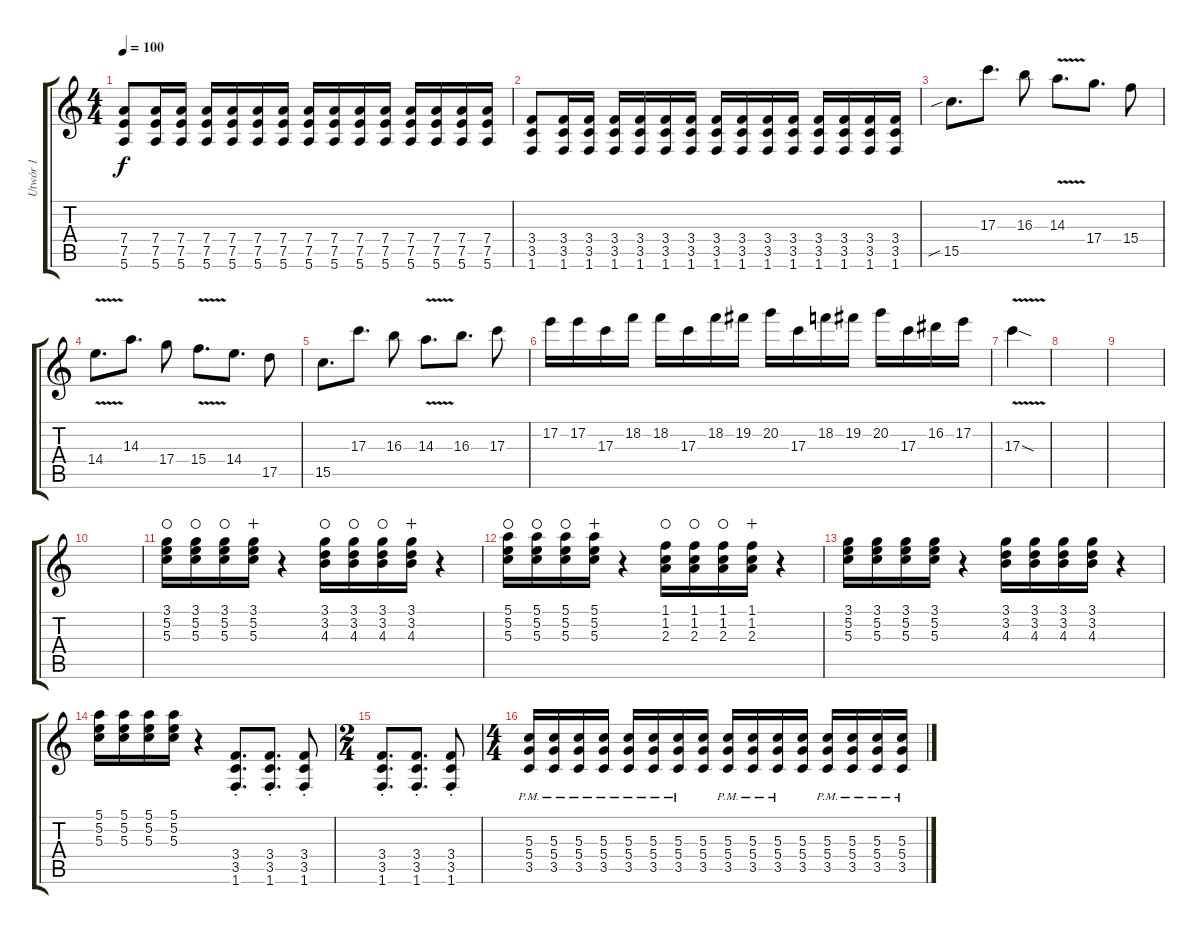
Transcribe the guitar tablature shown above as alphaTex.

\track ("Utwór 1" "Utwór 1") {instrument distortionguitar}
\staff {score tabs}
\tuning (E4 B3 G3 D3 A2 E2) {hide}
\ts (4 4)
\tempo 100
\clef g2
\ks c
(7.4 7.5 5.6).8{dy f} (7.4 7.5 5.6).16 (7.4 7.5 5.6).16 (7.4 7.5 5.6).16 (7.4 7.5 5.6).16 (7.4 7.5 5.6).16 (7.4 7.5 5.6).16 (7.4 7.5 5.6).16 (7.4 7.5 5.6).16 (7.4 7.5 5.6).16 (7.4 7.5 5.6).16 (7.4 7.5 5.6).16 (7.4 7.5 5.6).16 (7.4 7.5 5.6).16 (7.4 7.5 5.6).16 |
(3.4 3.5 1.6).8 (3.4 3.5 1.6).16 (3.4 3.5 1.6).16 (3.4 3.5 1.6).16 (3.4 3.5 1.6).16 (3.4 3.5 1.6).16 (3.4 3.5 1.6).16 (3.4 3.5 1.6).16 (3.4 3.5 1.6).16 (3.4 3.5 1.6).16 (3.4 3.5 1.6).16 (3.4 3.5 1.6).16 (3.4 3.5 1.6).16 (3.4 3.5 1.6).16 (3.4 3.5 1.6).16 |
15.5{sib}.8{d} 17.3.8{d} 16.3.8 14.3{v}.8{d} 17.4.8{d} 15.4.8 |
14.4{v}.8{d} 14.3.8{d} 17.4.8 15.4{v}.8{d} 14.4.8{d} 17.5.8 |
15.5.8{d} 17.3.8{d} 16.3.8 14.3{v}.8{d} 16.3.8{d} 17.3.8 |
17.2.16 17.2.16 17.3.16 18.2.16 18.2.16 17.3.16 18.2.16 19.2.16 20.2.16 17.3.16 18.2.16 19.2.16 20.2.16 17.3.16 16.2.16 17.2.16 |
17.3{v sod}.4 |
|
|
|
(3.1 5.2 5.3).16{volume 3 waho} (3.1 5.2 5.3).16{volume 5 waho} (3.1 5.2 5.3).16{volume 10 waho} (3.1 5.2 5.3).16{wahc} r.4 (3.1 3.2 4.3).16{volume 3 waho} (3.1 3.2 4.3).16{volume 5 waho} (3.1 3.2 4.3).16{volume 10 waho} (3.1 3.2 4.3).16{wahc} r.4 |
(5.1 5.2 5.3).16{volume 3 waho} (5.1 5.2 5.3).16{volume 5 waho} (5.1 5.2 5.3).16{volume 10 waho} (5.1 5.2 5.3).16{wahc} r.4 (1.1 1.2 2.3).16{volume 3 waho} (1.1 1.2 2.3).16{volume 5 waho} (1.1 1.2 2.3).16{volume 10 waho} (1.1 1.2 2.3).16{wahc} r.4 |
(3.1 5.2 5.3).16{volume 3} (3.1 5.2 5.3).16{volume 5} (3.1 5.2 5.3).16{volume 10} (3.1 5.2 5.3).16 r.4 (3.1 3.2 4.3).16{volume 3} (3.1 3.2 4.3).16{volume 5} (3.1 3.2 4.3).16{volume 10} (3.1 3.2 4.3).16 r.4 |
(5.1 5.2 5.3).16{volume 3} (5.1 5.2 5.3).16{volume 5} (5.1 5.2 5.3).16{volume 10} (5.1 5.2 5.3).16 r.4 (3.4{st} 3.5{st} 1.6{st}).8{d instrument distortionguitar} (3.4{st} 3.5{st} 1.6{st}).8{d} (3.4{st} 3.5{st} 1.6{st}).8 |
\ts (2 4)
(3.4{st} 3.5{st} 1.6{st}).8{d instrument distortionguitar} (3.4{st} 3.5{st} 1.6{st}).8{d} (3.4{st} 3.5{st} 1.6{st}).8 |
\ts (4 4)
(5.3{pm} 5.4{pm} 3.5{pm}).16 (5.3{pm} 5.4{pm} 3.5{pm}).16 (5.3{pm} 5.4{pm} 3.5{pm}).16 (5.3{pm} 5.4{pm} 3.5{pm}).16 (5.3{pm} 5.4{pm} 3.5{pm}).16 (5.3{pm} 5.4{pm} 3.5{pm}).16 (5.3{pm} 5.4{pm} 3.5{pm}).16 (5.3 5.4 3.5).16 (5.3{pm} 5.4{pm} 3.5{pm}).16 (5.3{pm} 5.4{pm} 3.5{pm}).16 (5.3{pm} 5.4{pm} 3.5{pm}).16 (5.3 5.4 3.5).16 (5.3{pm} 5.4{pm} 3.5{pm}).16 (5.3{pm} 5.4{pm} 3.5{pm}).16 (5.3{pm} 5.4{pm} 3.5{pm}).16 (5.3{pm} 5.4{pm} 3.5{pm}).16
